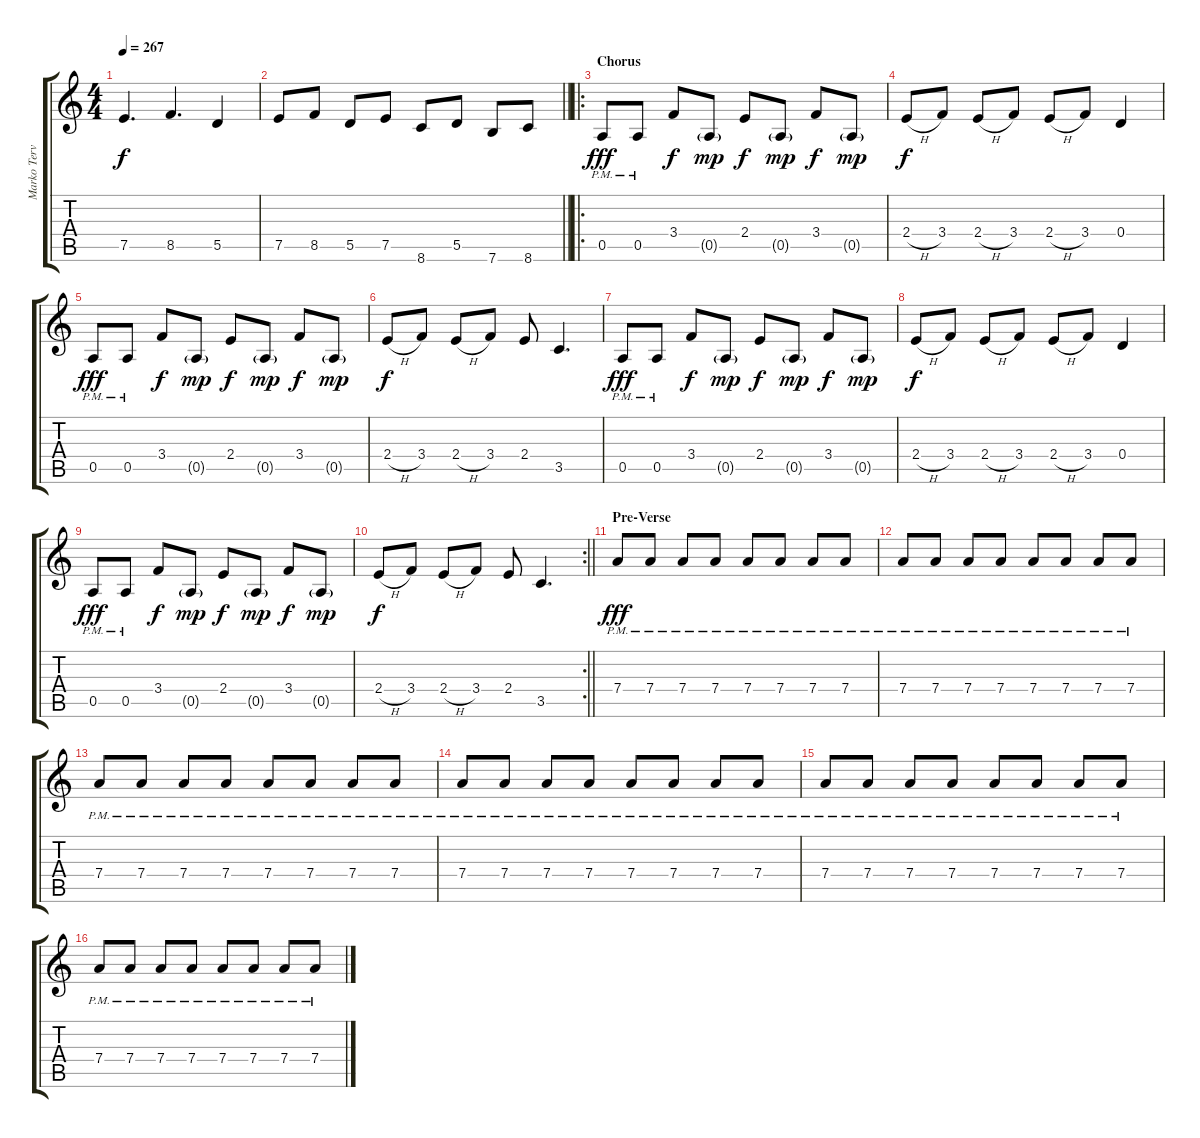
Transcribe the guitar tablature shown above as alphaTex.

\track ("Marko Tervonen" "Marko Terv") {instrument distortionguitar}
\staff {score tabs}
\tuning (E4 B3 G3 D3 A2 E2) {hide}
\ts (4 4)
\tempo 267
\clef g2
\ks c
7.5.4{d dy f} 8.5.4{d} 5.5.4 |
\barLineRight lightlight
7.5.8 8.5.8 5.5.8 7.5.8 8.6.8 5.5.8 7.6.8 8.6.8 |
\ro
\section ("" "Chorus")
0.5{pm}.8{dy fff} 0.5{pm}.8 3.4.8{dy f} 0.5{g}.8{dy mp} 2.4.8{dy f} 0.5{g}.8{dy mp} 3.4.8{dy f} 0.5{g}.8{dy mp} |
2.4{h}.8{dy f} 3.4.8 2.4{h}.8 3.4.8 2.4{h}.8 3.4.8 0.4.4 |
0.5{pm}.8{dy fff} 0.5{pm}.8 3.4.8{dy f} 0.5{g}.8{dy mp} 2.4.8{dy f} 0.5{g}.8{dy mp} 3.4.8{dy f} 0.5{g}.8{dy mp} |
2.4{h}.8{dy f} 3.4.8 2.4{h}.8 3.4.8 2.4.8 3.5.4{d} |
0.5{pm}.8{dy fff} 0.5{pm}.8 3.4.8{dy f} 0.5{g}.8{dy mp} 2.4.8{dy f} 0.5{g}.8{dy mp} 3.4.8{dy f} 0.5{g}.8{dy mp} |
2.4{h}.8{dy f} 3.4.8 2.4{h}.8 3.4.8 2.4{h}.8 3.4.8 0.4.4 |
0.5{pm}.8{dy fff} 0.5{pm}.8 3.4.8{dy f} 0.5{g}.8{dy mp} 2.4.8{dy f} 0.5{g}.8{dy mp} 3.4.8{dy f} 0.5{g}.8{dy mp} |
\rc 2
\barLineRight lightlight
2.4{h}.8{dy f} 3.4.8 2.4{h}.8 3.4.8 2.4.8 3.5.4{d} |
\section ("" "Pre-Verse")
7.4{pm}.8{dy fff} 7.4{pm}.8 7.4{pm}.8 7.4{pm}.8 7.4{pm}.8 7.4{pm}.8 7.4{pm}.8 7.4{pm}.8 |
7.4{pm}.8 7.4{pm}.8 7.4{pm}.8 7.4{pm}.8 7.4{pm}.8 7.4{pm}.8 7.4{pm}.8 7.4{pm}.8 |
7.4{pm}.8 7.4{pm}.8 7.4{pm}.8 7.4{pm}.8 7.4{pm}.8 7.4{pm}.8 7.4{pm}.8 7.4{pm}.8 |
7.4{pm}.8 7.4{pm}.8 7.4{pm}.8 7.4{pm}.8 7.4{pm}.8 7.4{pm}.8 7.4{pm}.8 7.4{pm}.8 |
7.4{pm}.8 7.4{pm}.8 7.4{pm}.8 7.4{pm}.8 7.4{pm}.8 7.4{pm}.8 7.4{pm}.8 7.4{pm}.8 |
7.4{pm}.8 7.4{pm}.8 7.4{pm}.8 7.4{pm}.8 7.4{pm}.8 7.4{pm}.8 7.4{pm}.8 7.4{pm}.8
